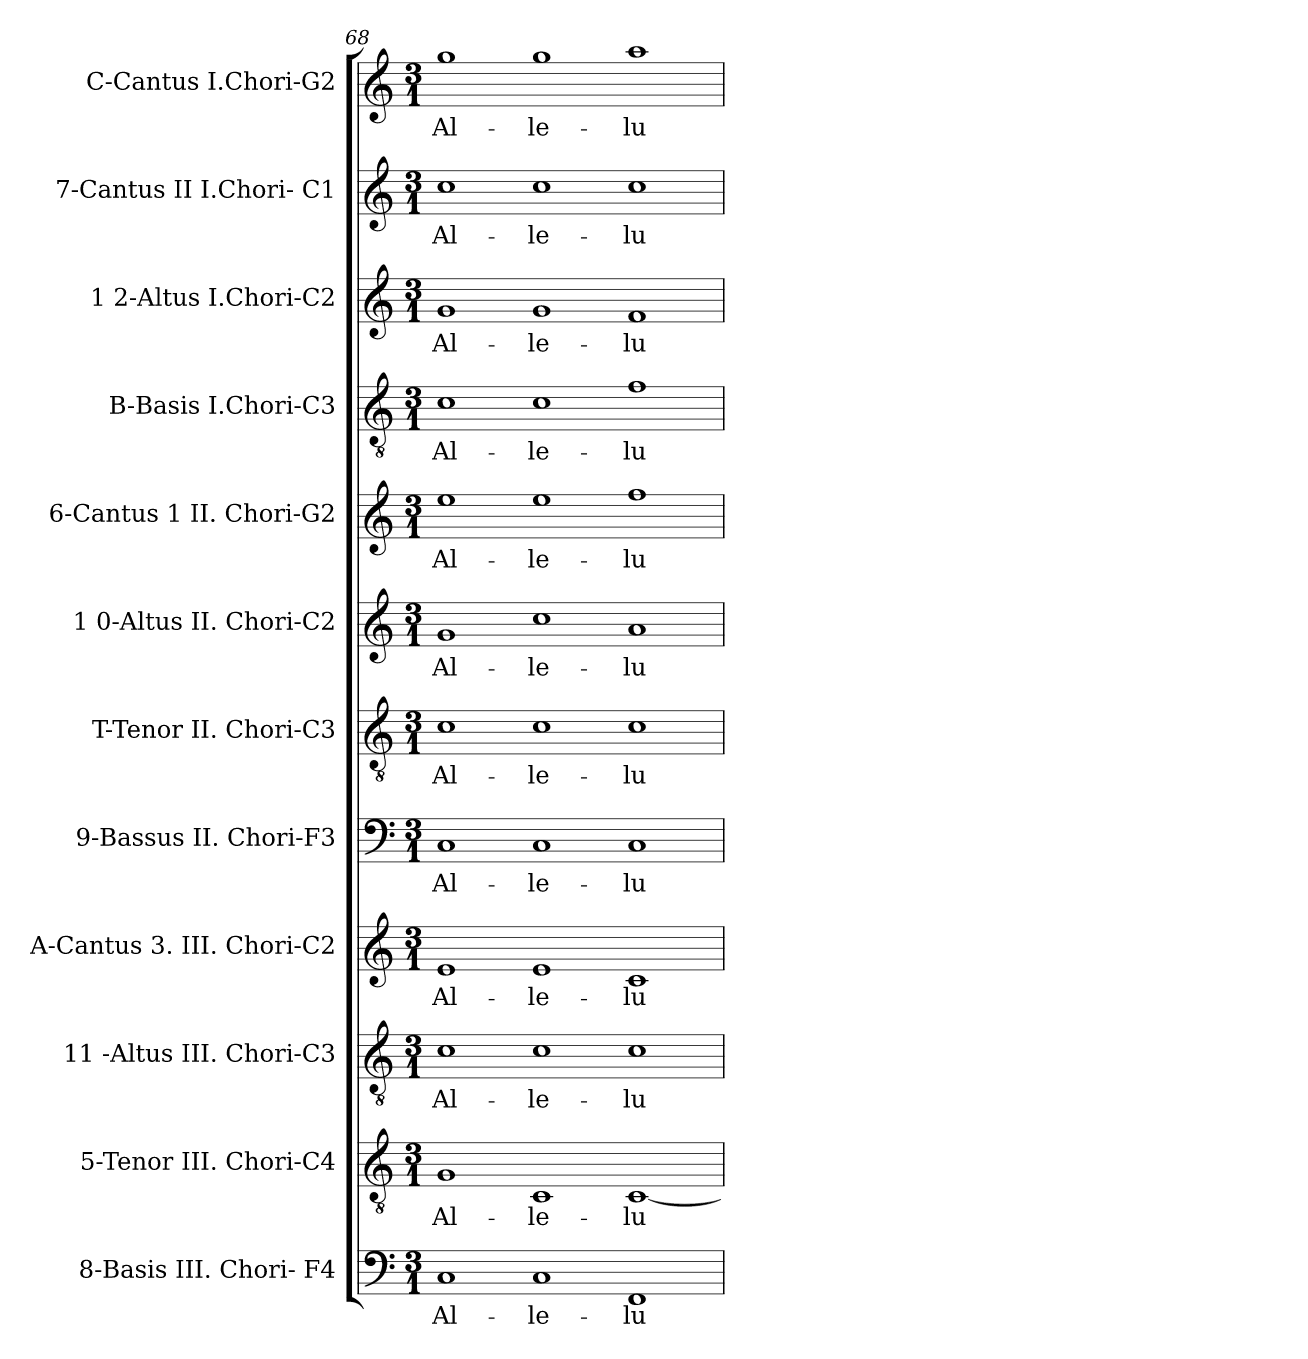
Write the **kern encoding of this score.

**kern	**text	**kern	**text	**kern	**text	**kern	**text	**kern	**text	**kern	**text	**kern	**text	**kern	**text	**kern	**text	**kern	**text	**kern	**text	**kern	**text
*part12	*part12	*part11	*part11	*part10	*part10	*part9	*part9	*part8	*part8	*part7	*part7	*part6	*part6	*part5	*part5	*part4	*part4	*part3	*part3	*part2	*part2	*part1	*part1
*staff12	*staff12	*staff11	*staff11	*staff10	*staff10	*staff9	*staff9	*staff8	*staff8	*staff7	*staff7	*staff6	*staff6	*staff5	*staff5	*staff4	*staff4	*staff3	*staff3	*staff2	*staff2	*staff1	*staff1
*I"8-Basis  III. Chori- F4	*	*I"5-Tenor  III. Chori-C4	*	*I"11 -Altus  III. Chori-C3	*	*I"A-Cantus 3.  III. Chori-C2	*	*I"9-Bassus  II. Chori-F3	*	*I"T-Tenor  II. Chori-C3	*	*I"1 0-Altus  II. Chori-C2	*	*I"6-Cantus 1  II. Chori-G2	*	*I"B-Basis  I.Chori-C3	*	*I"1 2-Altus  I.Chori-C2	*	*I"7-Cantus II  I.Chori- C1	*	*I"C-Cantus  I.Chori-G2	*
*	*	*	*	*	*	*I'A	*	*	*	*I'T	*	*	*	*	*	*I'B	*	*	*	*	*	*I'C	*
!!LO:PB:g=z
*clefF4	*	*clefGv2	*	*clefGv2	*	*clefG2	*	*clefF4	*	*clefGv2	*	*clefG2	*	*clefG2	*	*clefGv2	*	*clefG2	*	*clefG2	*	*clefG2	*
*k[]	*	*k[]	*	*k[]	*	*k[]	*	*k[]	*	*k[]	*	*k[]	*	*k[]	*	*k[]	*	*k[]	*	*k[]	*	*k[]	*
*C:	*	*C:	*	*C:	*	*C:	*	*C:	*	*C:	*	*C:	*	*C:	*	*C:	*	*C:	*	*C:	*	*C:	*
*M3/1	*	*M3/1	*	*M3/1	*	*M3/1	*	*M3/1	*	*M3/1	*	*M3/1	*	*M3/1	*	*M3/1	*	*M3/1	*	*M3/1	*	*M3/1	*
=68	=68	=68	=68	=68	=68	=68	=68	=68	=68	=68	=68	=68	=68	=68	=68	=68	=68	=68	=68	=68	=68	=68	=68
!	!LO:LY:b:cj	!	!LO:LY:b:cj	!	!LO:LY:b:cj	!	!LO:LY:b:cj	!	!LO:LY:b:cj	!	!LO:LY:b:cj	!	!LO:LY:b:cj	!	!LO:LY:b:cj	!	!LO:LY:b:cj	!	!LO:LY:b:cj	!	!LO:LY:b:cj	!	!LO:LY:b:cj
1C	Al-	1G	Al-	1c	Al-	1e	Al-	1C	Al-	1c	Al-	1g	Al-	1ee	Al-	1c	Al-	1g	Al-	1cc	Al-	1gg	Al-
!	!LO:LY:b:cj	!	!LO:LY:b:cj	!	!LO:LY:b:cj	!	!LO:LY:b:cj	!	!LO:LY:b:cj	!	!LO:LY:b:cj	!	!LO:LY:b:cj	!	!LO:LY:b:cj	!	!LO:LY:b:cj	!	!LO:LY:b:cj	!	!LO:LY:b:cj	!	!LO:LY:b:cj
1C	-le-	1C	-le-	1c	-le-	1e	-le-	1C	-le-	1c	-le-	1cc	-le-	1ee	-le-	1c	-le-	1g	-le-	1cc	-le-	1gg	-le-
!	!LO:LY:b:cj	!	!LO:LY:b:cj	!	!LO:LY:b:cj	!	!LO:LY:b:cj	!	!LO:LY:b:cj	!	!LO:LY:b:cj	!	!LO:LY:b:cj	!	!LO:LY:b:cj	!	!LO:LY:b:cj	!	!LO:LY:b:cj	!	!LO:LY:b:cj	!	!LO:LY:b:cj
1FF	-lu-	[<1C	-lu-	1c	-lu-	1c	-lu-	1C	-lu-	1c	-lu-	1a	-lu-	1ff	-lu-	1f	-lu-	1f	-lu-	1cc	-lu-	1aa	-lu-
=	=	=	=	=	=	=	=	=	=	=	=	=	=	=	=	=	=	=	=	=	=	=	=
*-	*-	*-	*-	*-	*-	*-	*-	*-	*-	*-	*-	*-	*-	*-	*-	*-	*-	*-	*-	*-	*-	*-	*-
